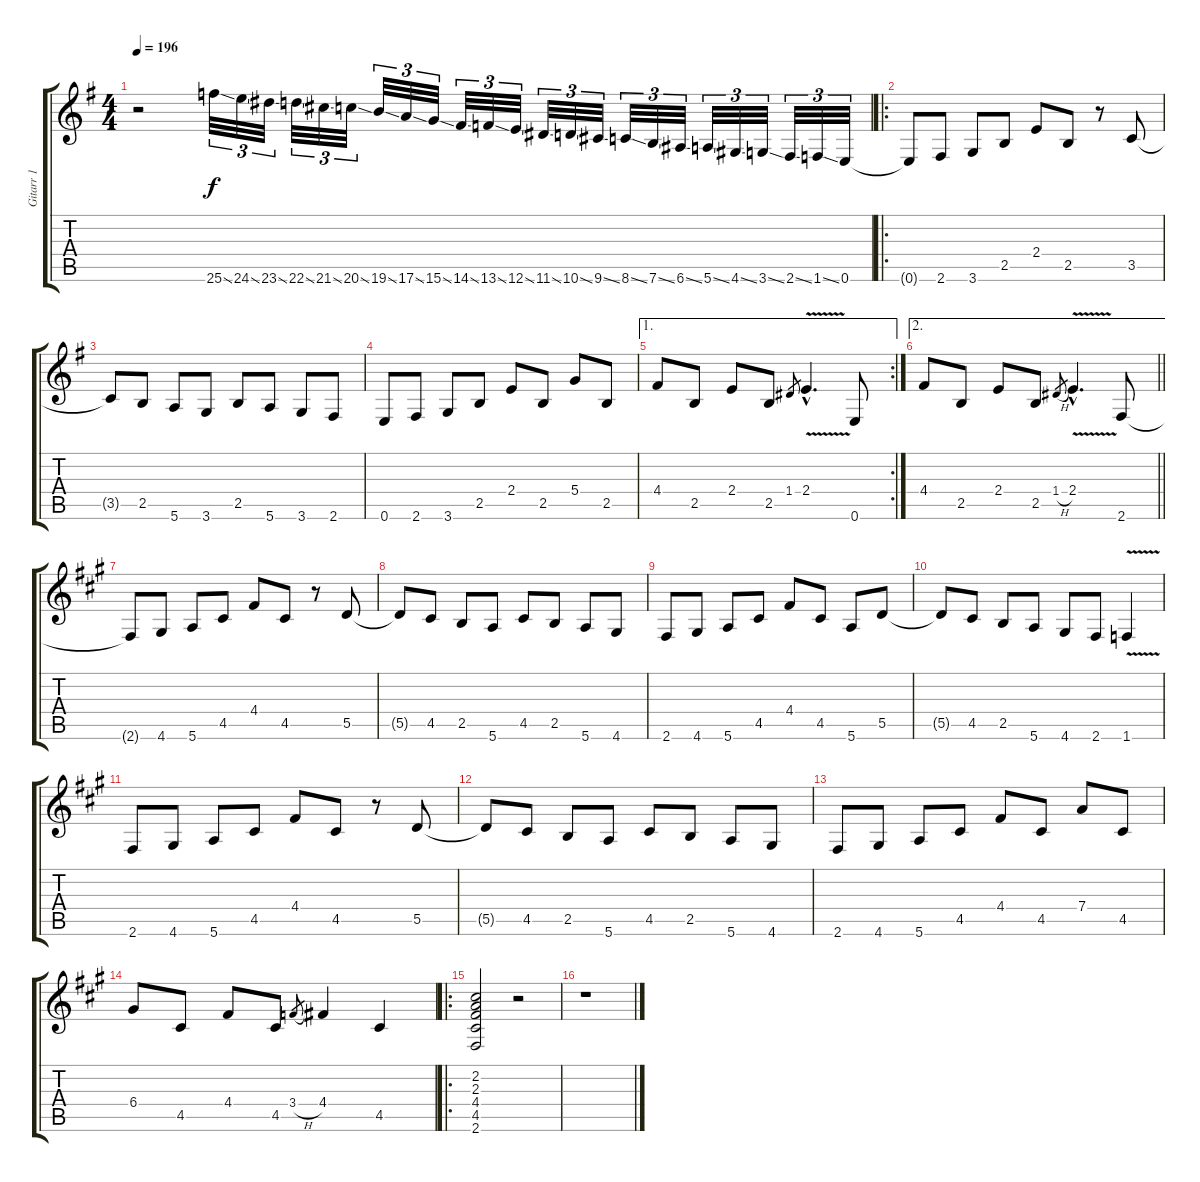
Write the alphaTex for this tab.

\track ("Gitarr 1" "Gitarr 1") {instrument overdrivenguitar}
\staff {score tabs}
\tuning (E4 B3 G3 D3 A2 E2) {hide}
\ts (4 4)
\tempo 196
\clef g2
\ks g
r.2{dy f instrument overdrivenguitar} 25.6{ss}.32{tu (3 2)} 24.6{ss}.32{tu (3 2)} 23.6{ss}.32{tu (3 2)} 22.6{ss}.32{tu (3 2)} 21.6{ss}.32{tu (3 2)} 20.6{ss}.32{tu (3 2)} 19.6{ss}.32{tu (3 2)} 17.6{ss}.32{tu (3 2)} 15.6{ss}.32{tu (3 2)} 14.6{ss}.32{tu (3 2)} 13.6{ss}.32{tu (3 2)} 12.6{ss}.32{tu (3 2)} 11.6{ss}.32{tu (3 2)} 10.6{ss}.32{tu (3 2)} 9.6{ss}.32{tu (3 2)} 8.6{ss}.32{tu (3 2)} 7.6{ss}.32{tu (3 2)} 6.6{ss}.32{tu (3 2)} 5.6{ss}.32{tu (3 2)} 4.6{ss}.32{tu (3 2)} 3.6{ss}.32{tu (3 2)} 2.6{ss}.32{tu (3 2)} 1.6{ss}.32{tu (3 2)} 0.6.32{tu (3 2)} |
\ro
0.6{t}.8 2.6.8 3.6.8 2.5.8 2.4.8 2.5.8 r.8 3.5.8 |
3.5{t}.8 2.5.8 5.6.8 3.6.8 2.5.8 5.6.8 3.6.8 2.6.8 |
0.6.8 2.6.8 3.6.8 2.5.8 2.4.8 2.5.8 5.4.8 2.5.8 |
\ae 1
\rc 2
4.4.8 2.5.8 2.4.8 2.5.8 1.4.8{gr} 2.4{v hac}.4{d} 0.6.8 |
\ae 2
\barLineRight lightlight
4.4.8 2.5.8 2.4.8 2.5.8 1.4{h}.8{gr} 2.4{v hac}.4{d} 2.6.8 |
\ks a
2.6{t}.8 4.6.8 5.6.8 4.5.8 4.4.8 4.5.8 r.8 5.5.8 |
5.5{t}.8 4.5.8 2.5.8 5.6.8 4.5.8 2.5.8 5.6.8 4.6.8 |
2.6.8 4.6.8 5.6.8 4.5.8 4.4.8 4.5.8 5.6.8 5.5.8 |
5.5{t}.8 4.5.8 2.5.8 5.6.8 4.6.8 2.6.8 1.6{v}.4 |
2.6.8 4.6.8 5.6.8 4.5.8 4.4.8 4.5.8 r.8 5.5.8 |
5.5{t}.8 4.5.8 2.5.8 5.6.8 4.5.8 2.5.8 5.6.8 4.6.8 |
2.6.8 4.6.8 5.6.8 4.5.8 4.4.8 4.5.8 7.4.8 4.5.8 |
6.4.8 4.5.8 4.4.8 4.5.8 3.4{h}.8{gr} 4.4.4 4.5.4 |
\ro
(2.2 2.3 4.4 4.5 2.6).2 r.2 |
r.1
